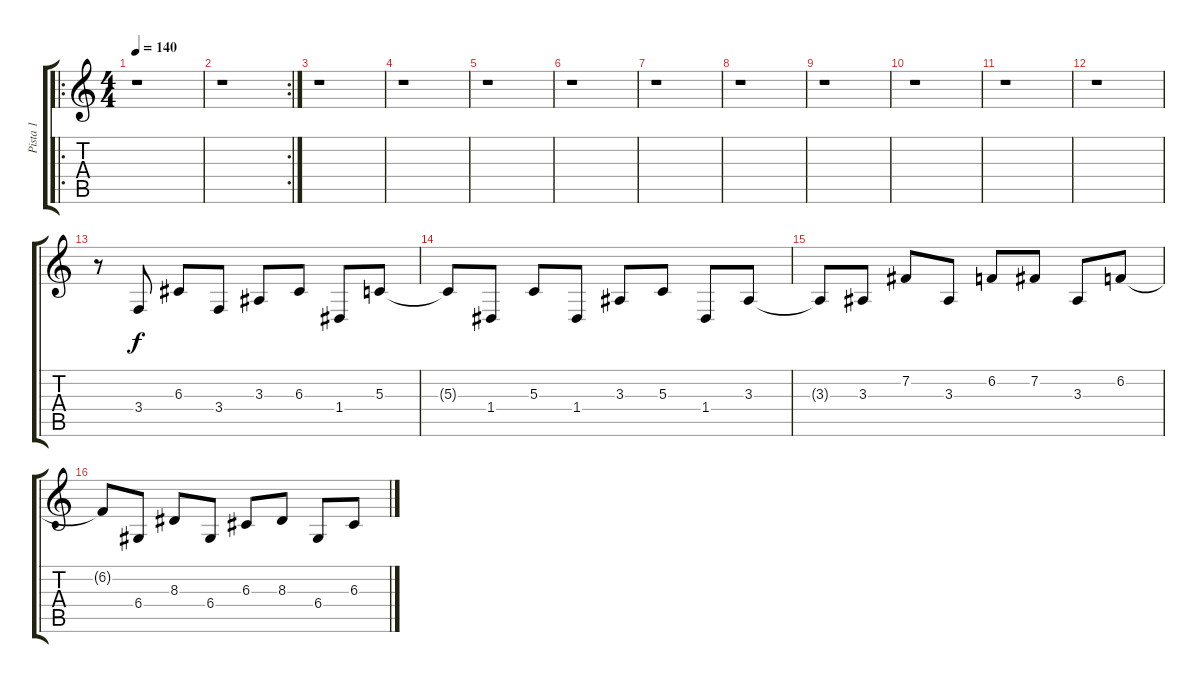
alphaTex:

\track ("Pista 1" "Pista 1") {instrument lead2sawtooth}
\staff {score tabs}
\tuning (E4 B3 G3 D3 A2 E2) {hide}
\ro
\ts (4 4)
\tempo 140
\clef g2
\ks c
r.1{dy f} |
\rc 2
r.1 |
r.1 |
r.1 |
r.1 |
r.1 |
r.1 |
r.1 |
r.1 |
r.1 |
r.1 |
r.1 |
r.8 3.4.8 6.3.8 3.4.8 3.3.8 6.3.8 1.4.8 5.3.8 |
5.3{t}.8 1.4.8 5.3.8 1.4.8 3.3.8 5.3.8 1.4.8 3.3.8 |
3.3{t}.8 3.3.8 7.2.8 3.3.8 6.2.8 7.2.8 3.3.8 6.2.8 |
6.2{t}.8 6.4.8 8.3.8 6.4.8 6.3.8 8.3.8 6.4.8 6.3.8
